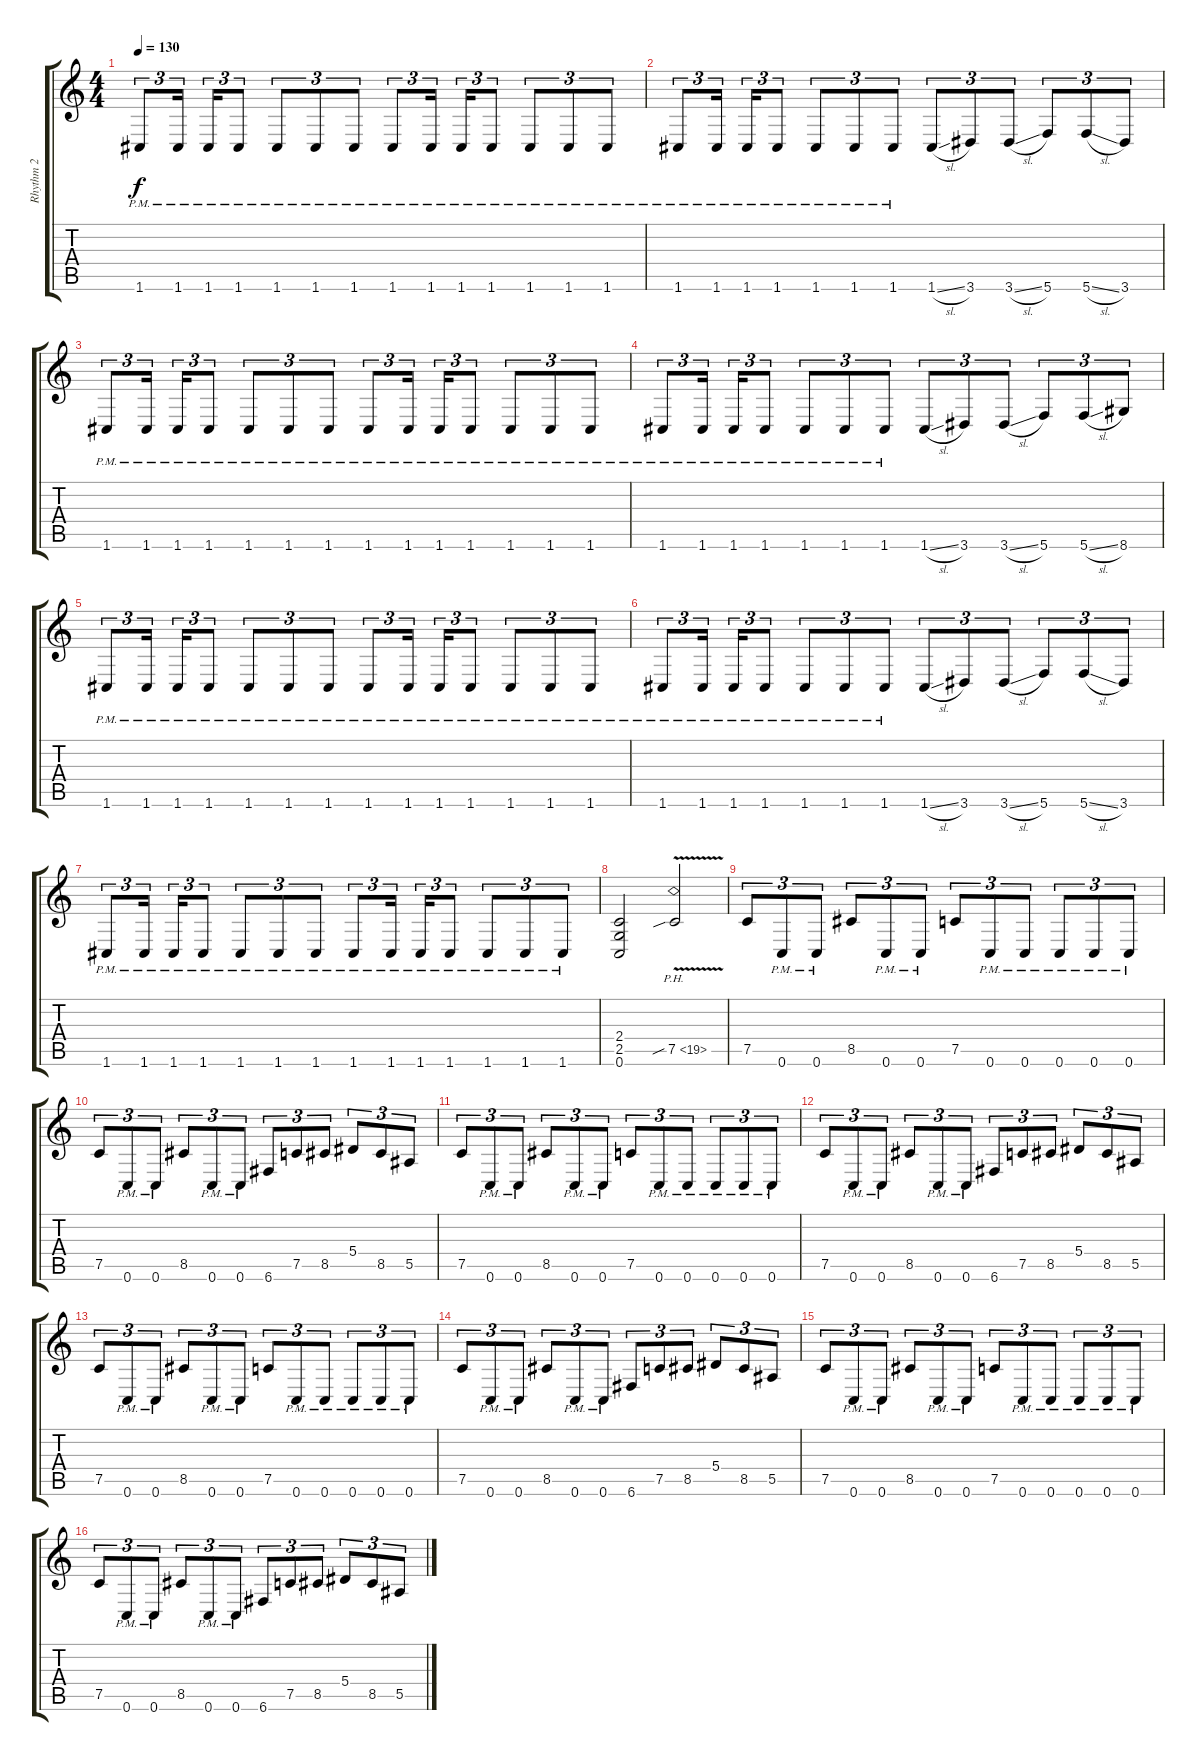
\track ("Rhythm 2" "Rhythm 2") {instrument distortionguitar}
\staff {score tabs}
\tuning (C4 G3 Eb3 Bb2 F2 C2) {hide}
\ts (4 4)
\tempo 130
\clef g2
\ks c
1.6{pm}.8{tu (3 2) dy f} 1.6{pm}.16{tu (3 2) beam splitsecondary} 1.6{pm}.16{tu (3 2)} 1.6{pm}.8{tu (3 2)} 1.6{pm}.8{tu (3 2)} 1.6{pm}.8{tu (3 2)} 1.6{pm}.8{tu (3 2)} 1.6{pm}.8{tu (3 2)} 1.6{pm}.16{tu (3 2) beam splitsecondary} 1.6{pm}.16{tu (3 2)} 1.6{pm}.8{tu (3 2)} 1.6{pm}.8{tu (3 2)} 1.6{pm}.8{tu (3 2)} 1.6{pm}.8{tu (3 2)} |
1.6{pm}.8{tu (3 2)} 1.6{pm}.16{tu (3 2) beam splitsecondary} 1.6{pm}.16{tu (3 2)} 1.6{pm}.8{tu (3 2)} 1.6{pm}.8{tu (3 2)} 1.6{pm}.8{tu (3 2)} 1.6{pm}.8{tu (3 2)} 1.6{sl}.8{tu (3 2)} 3.6.8{tu (3 2)} 3.6{sl}.8{tu (3 2)} 5.6.8{tu (3 2)} 5.6{sl}.8{tu (3 2)} 3.6.8{tu (3 2)} |
1.6{pm}.8{tu (3 2)} 1.6{pm}.16{tu (3 2) beam splitsecondary} 1.6{pm}.16{tu (3 2)} 1.6{pm}.8{tu (3 2)} 1.6{pm}.8{tu (3 2)} 1.6{pm}.8{tu (3 2)} 1.6{pm}.8{tu (3 2)} 1.6{pm}.8{tu (3 2)} 1.6{pm}.16{tu (3 2) beam splitsecondary} 1.6{pm}.16{tu (3 2)} 1.6{pm}.8{tu (3 2)} 1.6{pm}.8{tu (3 2)} 1.6{pm}.8{tu (3 2)} 1.6{pm}.8{tu (3 2)} |
1.6{pm}.8{tu (3 2)} 1.6{pm}.16{tu (3 2) beam splitsecondary} 1.6{pm}.16{tu (3 2)} 1.6{pm}.8{tu (3 2)} 1.6{pm}.8{tu (3 2)} 1.6{pm}.8{tu (3 2)} 1.6{pm}.8{tu (3 2)} 1.6{sl}.8{tu (3 2)} 3.6.8{tu (3 2)} 3.6{sl}.8{tu (3 2)} 5.6.8{tu (3 2)} 5.6{sl}.8{tu (3 2)} 8.6.8{tu (3 2)} |
1.6{pm}.8{tu (3 2)} 1.6{pm}.16{tu (3 2) beam splitsecondary} 1.6{pm}.16{tu (3 2)} 1.6{pm}.8{tu (3 2)} 1.6{pm}.8{tu (3 2)} 1.6{pm}.8{tu (3 2)} 1.6{pm}.8{tu (3 2)} 1.6{pm}.8{tu (3 2)} 1.6{pm}.16{tu (3 2) beam splitsecondary} 1.6{pm}.16{tu (3 2)} 1.6{pm}.8{tu (3 2)} 1.6{pm}.8{tu (3 2)} 1.6{pm}.8{tu (3 2)} 1.6{pm}.8{tu (3 2)} |
1.6{pm}.8{tu (3 2)} 1.6{pm}.16{tu (3 2) beam splitsecondary} 1.6{pm}.16{tu (3 2)} 1.6{pm}.8{tu (3 2)} 1.6{pm}.8{tu (3 2)} 1.6{pm}.8{tu (3 2)} 1.6{pm}.8{tu (3 2)} 1.6{sl}.8{tu (3 2)} 3.6.8{tu (3 2)} 3.6{sl}.8{tu (3 2)} 5.6.8{tu (3 2)} 5.6{sl}.8{tu (3 2)} 3.6.8{tu (3 2)} |
1.6{pm}.8{tu (3 2)} 1.6{pm}.16{tu (3 2) beam splitsecondary} 1.6{pm}.16{tu (3 2)} 1.6{pm}.8{tu (3 2)} 1.6{pm}.8{tu (3 2)} 1.6{pm}.8{tu (3 2)} 1.6{pm}.8{tu (3 2)} 1.6{pm}.8{tu (3 2)} 1.6{pm}.16{tu (3 2) beam splitsecondary} 1.6{pm}.16{tu (3 2)} 1.6{pm}.8{tu (3 2)} 1.6{pm}.8{tu (3 2)} 1.6{pm}.8{tu (3 2)} 1.6{pm}.8{tu (3 2)} |
(2.4 2.5 0.6).2 7.5{ph 12 v sib}.2 |
7.5.8{tu (3 2)} 0.6{pm}.8{tu (3 2)} 0.6{pm}.8{tu (3 2)} 8.5.8{tu (3 2)} 0.6{pm}.8{tu (3 2)} 0.6{pm}.8{tu (3 2)} 7.5.8{tu (3 2)} 0.6{pm}.8{tu (3 2)} 0.6{pm}.8{tu (3 2)} 0.6{pm}.8{tu (3 2)} 0.6{pm}.8{tu (3 2)} 0.6{pm}.8{tu (3 2)} |
7.5.8{tu (3 2)} 0.6{pm}.8{tu (3 2)} 0.6{pm}.8{tu (3 2)} 8.5.8{tu (3 2)} 0.6{pm}.8{tu (3 2)} 0.6{pm}.8{tu (3 2)} 6.6.8{tu (3 2)} 7.5.8{tu (3 2)} 8.5.8{tu (3 2)} 5.4.8{tu (3 2)} 8.5.8{tu (3 2)} 5.5.8{tu (3 2)} |
7.5.8{tu (3 2)} 0.6{pm}.8{tu (3 2)} 0.6{pm}.8{tu (3 2)} 8.5.8{tu (3 2)} 0.6{pm}.8{tu (3 2)} 0.6{pm}.8{tu (3 2)} 7.5.8{tu (3 2)} 0.6{pm}.8{tu (3 2)} 0.6{pm}.8{tu (3 2)} 0.6{pm}.8{tu (3 2)} 0.6{pm}.8{tu (3 2)} 0.6{pm}.8{tu (3 2)} |
7.5.8{tu (3 2)} 0.6{pm}.8{tu (3 2)} 0.6{pm}.8{tu (3 2)} 8.5.8{tu (3 2)} 0.6{pm}.8{tu (3 2)} 0.6{pm}.8{tu (3 2)} 6.6.8{tu (3 2)} 7.5.8{tu (3 2)} 8.5.8{tu (3 2)} 5.4.8{tu (3 2)} 8.5.8{tu (3 2)} 5.5.8{tu (3 2)} |
7.5.8{tu (3 2)} 0.6{pm}.8{tu (3 2)} 0.6{pm}.8{tu (3 2)} 8.5.8{tu (3 2)} 0.6{pm}.8{tu (3 2)} 0.6{pm}.8{tu (3 2)} 7.5.8{tu (3 2)} 0.6{pm}.8{tu (3 2)} 0.6{pm}.8{tu (3 2)} 0.6{pm}.8{tu (3 2)} 0.6{pm}.8{tu (3 2)} 0.6{pm}.8{tu (3 2)} |
7.5.8{tu (3 2)} 0.6{pm}.8{tu (3 2)} 0.6{pm}.8{tu (3 2)} 8.5.8{tu (3 2)} 0.6{pm}.8{tu (3 2)} 0.6{pm}.8{tu (3 2)} 6.6.8{tu (3 2)} 7.5.8{tu (3 2)} 8.5.8{tu (3 2)} 5.4.8{tu (3 2)} 8.5.8{tu (3 2)} 5.5.8{tu (3 2)} |
7.5.8{tu (3 2)} 0.6{pm}.8{tu (3 2)} 0.6{pm}.8{tu (3 2)} 8.5.8{tu (3 2)} 0.6{pm}.8{tu (3 2)} 0.6{pm}.8{tu (3 2)} 7.5.8{tu (3 2)} 0.6{pm}.8{tu (3 2)} 0.6{pm}.8{tu (3 2)} 0.6{pm}.8{tu (3 2)} 0.6{pm}.8{tu (3 2)} 0.6{pm}.8{tu (3 2)} |
7.5.8{tu (3 2)} 0.6{pm}.8{tu (3 2)} 0.6{pm}.8{tu (3 2)} 8.5.8{tu (3 2)} 0.6{pm}.8{tu (3 2)} 0.6{pm}.8{tu (3 2)} 6.6.8{tu (3 2)} 7.5.8{tu (3 2)} 8.5.8{tu (3 2)} 5.4.8{tu (3 2)} 8.5.8{tu (3 2)} 5.5.8{tu (3 2)}
